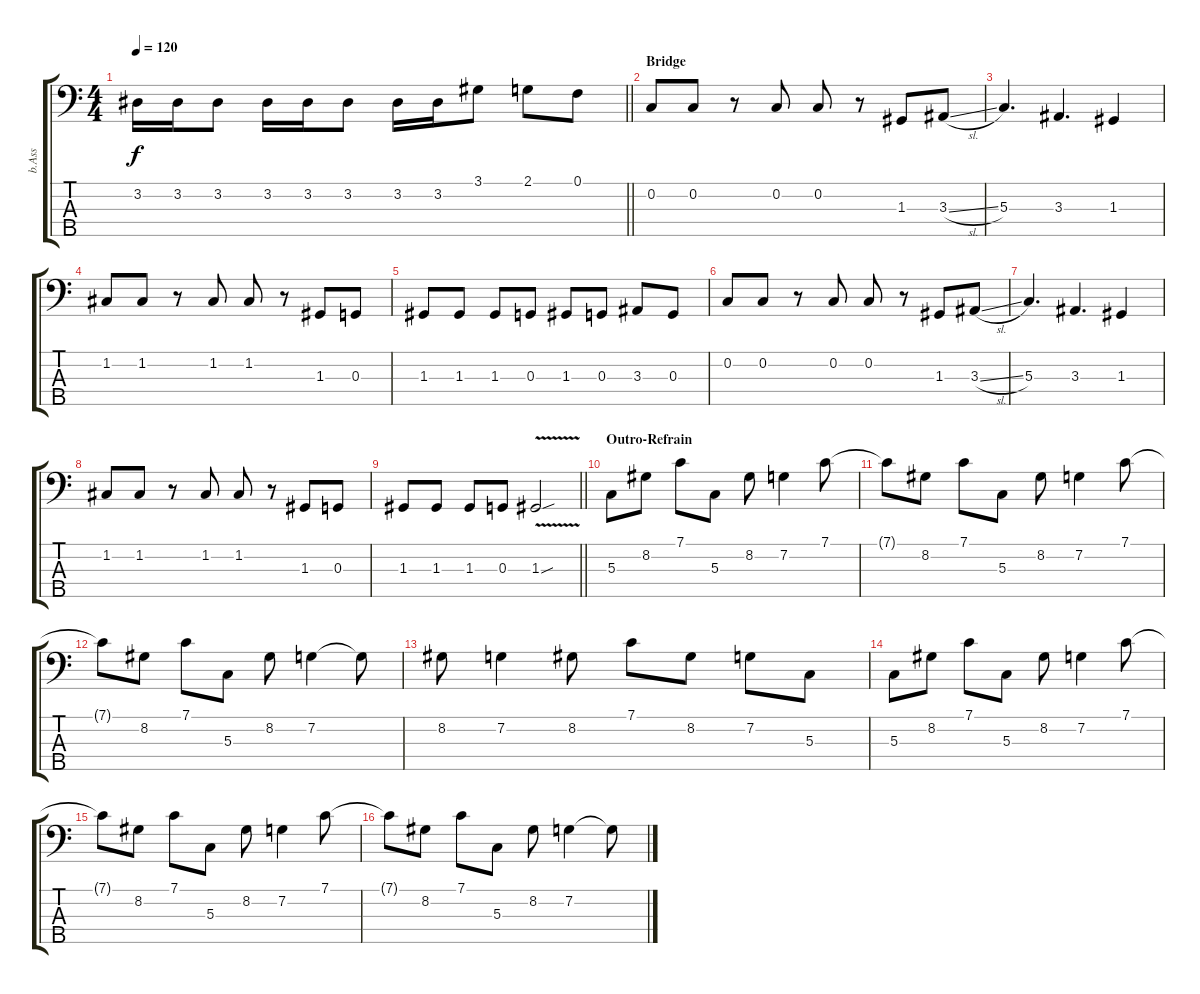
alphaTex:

\track ("b.Ass" "b.Ass") {instrument fretlessbass}
\staff {score tabs}
\tuning (F2 C2 G1 D1 A0) {hide}
\ts (4 4)
\tempo 120
\clef f4
\barLineRight lightlight
\ks c
3.2.16{dy f} 3.2.16 3.2.8 3.2.16 3.2.16 3.2.8 3.2.16 3.2.16 3.1.8 2.1.8 0.1.8 |
\section ("" "Bridge")
0.2.8 0.2.8 r.8 0.2.8 0.2.8 r.8 1.3.8 3.3{sl}.8 |
5.3.4{d} 3.3.4{d} 1.3.4 |
1.2.8 1.2.8 r.8 1.2.8 1.2.8 r.8 1.3.8 0.3.8 |
1.3.8 1.3.8 1.3.8 0.3.8 1.3.8 0.3.8 3.3.8 0.3.8 |
0.2.8 0.2.8 r.8 0.2.8 0.2.8 r.8 1.3.8 3.3{sl}.8 |
5.3.4{d} 3.3.4{d} 1.3.4 |
1.2.8 1.2.8 r.8 1.2.8 1.2.8 r.8 1.3.8 0.3.8 |
\barLineRight lightlight
1.3.8 1.3.8 1.3.8 0.3.8 1.3{v sou}.2 |
\section ("" "Outro-Refrain")
5.3.8 8.2.8 7.1.8 5.3.8 8.2.8 7.2.4 7.1.8 |
7.1{t}.8 8.2.8 7.1.8 5.3.8 8.2.8 7.2.4 7.1.8 |
7.1{t}.8 8.2.8 7.1.8 5.3.8 8.2.8 7.2.4 7.2{t}.8 |
8.2.8 7.2.4 8.2.8 7.1.8 8.2.8 7.2.8 5.3.8 |
5.3.8 8.2.8 7.1.8 5.3.8 8.2.8 7.2.4 7.1.8 |
7.1{t}.8 8.2.8 7.1.8 5.3.8 8.2.8 7.2.4 7.1.8 |
7.1{t}.8 8.2.8 7.1.8 5.3.8 8.2.8 7.2.4 7.2{t}.8
